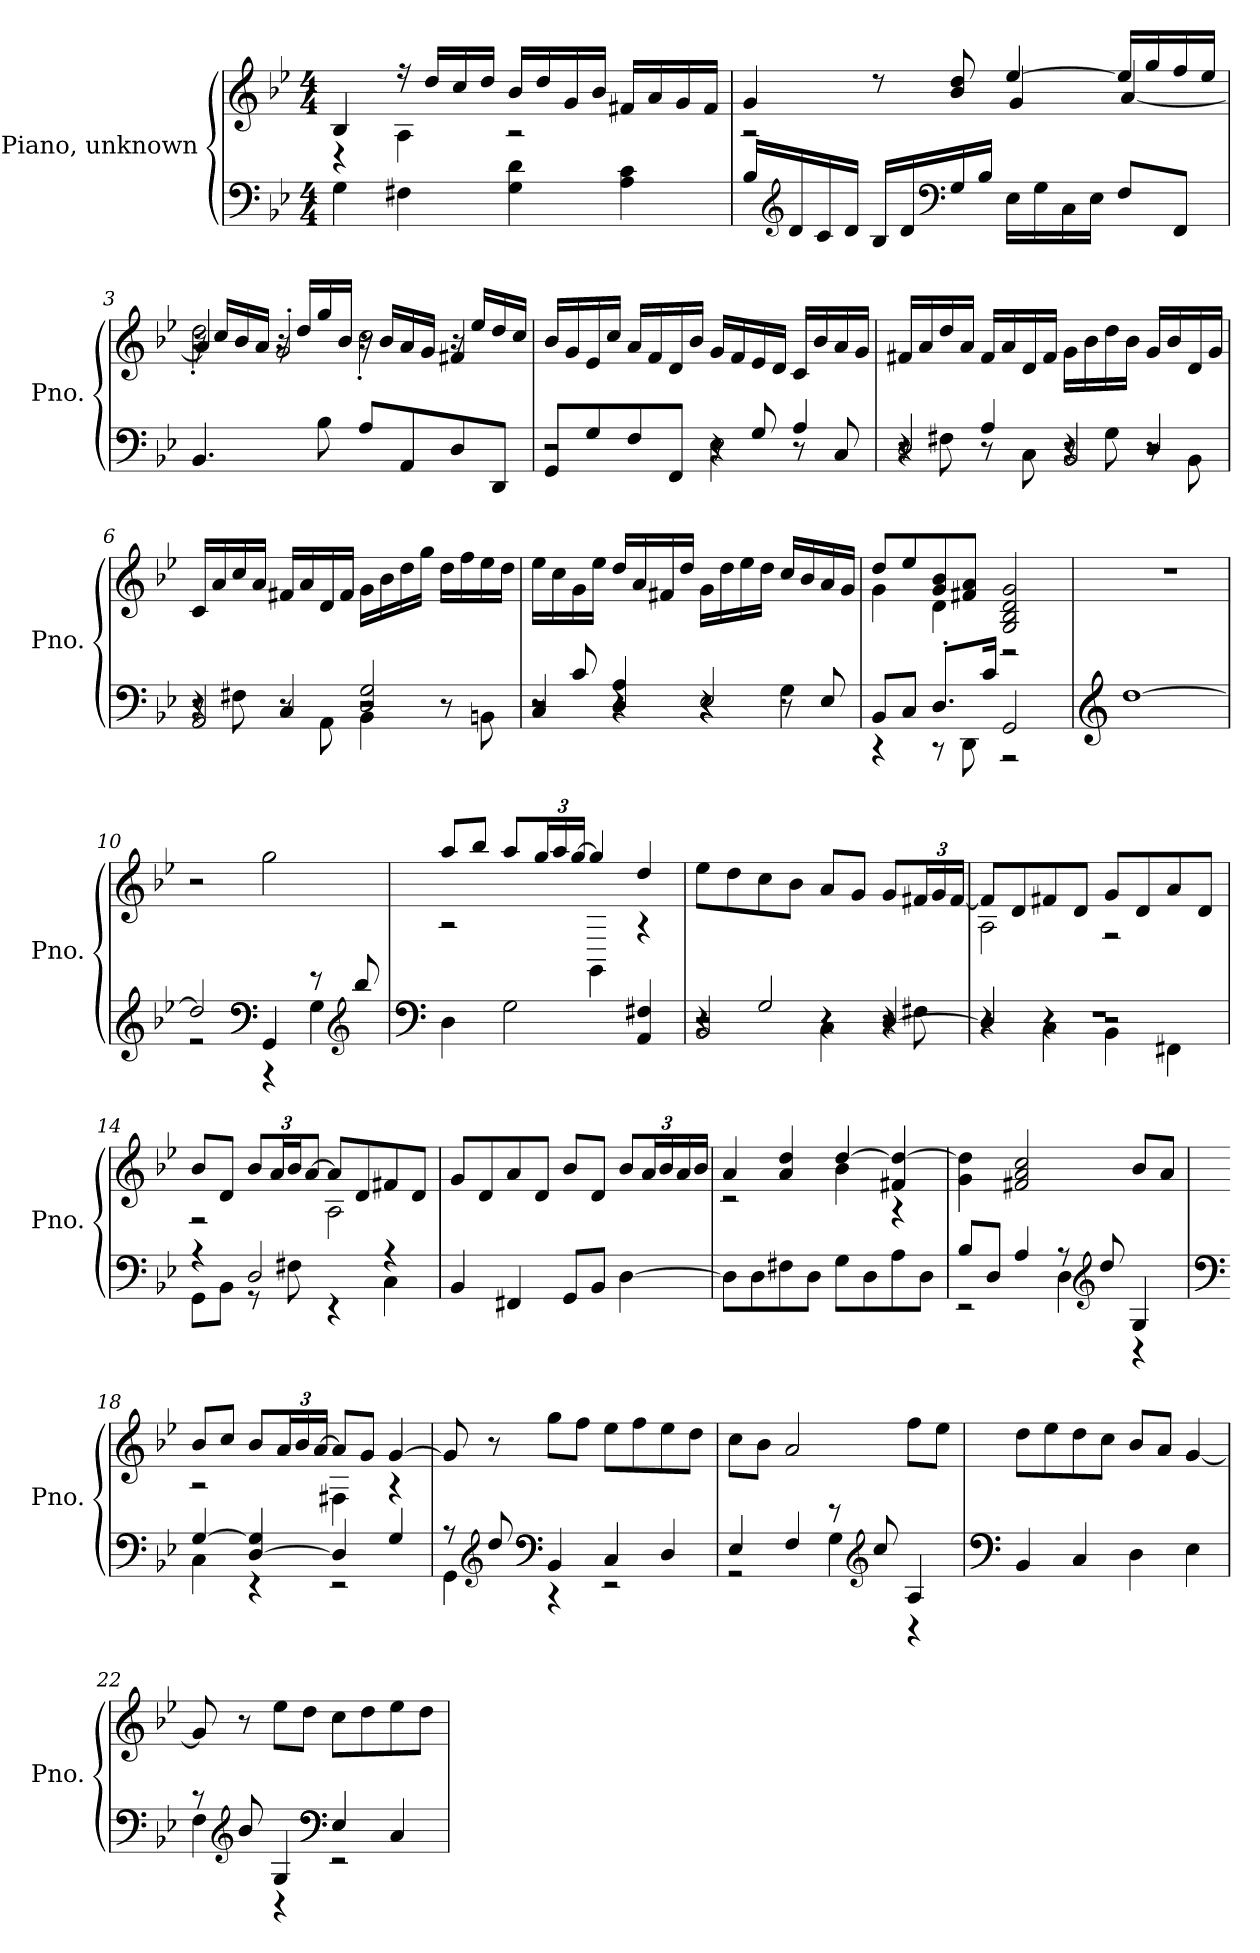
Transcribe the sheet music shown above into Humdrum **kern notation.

**kern	**kern
*part1	*part1
*staff2	*staff1
*I"Piano, unknown	*
*I'Pno.	*
*clefF4	*clefG2
*k[b-e-]	*k[b-e-]
*M4/4	*M4/4
*MM120	*MM120
=1	=1
*	*^
4G\	4B-/	4r
4F#X\	16r	4A\
.	16dd/LL	.
.	16cc/	.
.	16dd/JJ	.
4G\ 4d\	16b-/LL	2r
.	16dd/	.
.	16g/	.
.	16b-/JJ	.
4A\ 4c\	16f#X/LL	.
.	16a/	.
.	16g/	.
.	16f#/JJ	.
=2	=2	=2
16B-/LL	4g/	2r
*clefG2	*	*
16d/	.	.
16c/	.	.
16d/JJ	.	.
16B-/LL	8r	.
16d/	.	.
*clefF4	*	*
16G/	8b-/ 8dd/	.
16B-/JJ	.	.
16E-\LL	[4ee-/	4g/
16G\	.	.
16C\	.	.
16E-\JJ	.	.
8F/L	16ee-/LL]	[4a/
.	16gg/	.
8FF/J	16ff/	.
.	16ee-/JJ	.
!!LO:LB:g=z
=3	=3	=3
*	*	*^
4.BB-/	16r	2dd'\	4a/]
.	16cc/LL	.	.
.	16b-/	.	.
.	16a/JJ	.	.
.	16r	.	2g'/
.	16dd/LL	.	.
8B-\	16gg/	.	.
.	16b-/JJ	.	.
8A/L	16r	2cc'\	.
.	16b-/LL	.	.
8AA/	16a/	.	.
.	16g/JJ	.	.
8D/	16r	.	4f#X/
.	16ee-/LL	.	.
8DD/J	16dd/	.	.
.	16cc/JJ	.	.
*	*v	*v	*v
=4	=4
*^	*
*	*^	*
2r	2r	8GG/L	16b-/LL
.	.	.	16g/
.	.	8G/	16e-/
.	.	.	16cc/JJ
.	.	8F/	16a/LL
.	.	.	16f/
.	.	8FF/J	16d/
.	.	.	16b-/JJ
4r	2E-\	8r	16g/LL
.	.	.	16f/
.	.	8G/	16e-/
.	.	.	16d/JJ
4A/	.	8r	16c/LL
.	.	.	16b-/
.	.	8C/	16a/
.	.	.	16g/JJ
!!LO:LB:g=z
=5	=5	=5	=5
4r	8r	2D/	16f#X/LL
.	.	.	16a/
.	8F#X\	.	16dd/
.	.	.	16a/JJ
4A/	8r	.	16f#/LL
.	.	.	16a/
.	8C\	.	16d/
.	.	.	16f#/JJ
4r	8r	2BB-/	16g\LL
.	.	.	16b-\
.	8G\	.	16dd\
.	.	.	16b-\JJ
4D/	8r	.	16g/LL
.	.	.	16b-/
.	8BB-\	.	16d/
.	.	.	16g/JJ
=6	=6	=6	=6
4r	8r	2AA/	16c/LL
.	.	.	16a/
.	8F#X\	.	16cc/
.	.	.	16a/JJ
4C/	8r	.	16f#X/LL
.	.	.	16a/
.	8AA\	.	16d/
.	.	.	16f#/JJ
2D/ 2G/	4BB-\	2r	16g\LL
.	.	.	16b-\
.	.	.	16dd\
.	.	.	16gg\JJ
.	8r	.	16dd\LL
.	.	.	16ff\
.	8BBn\	.	16ee-\
.	.	.	16dd\JJ
!!LO:LB:g=z
=7	=7	=7	=7
8r	2r	4C/	16ee-\LL
.	.	.	16cc\
8c/	.	.	16g\
.	.	.	16ee-\JJ
4D/ 4A/	.	4r	16dd/LL
.	.	.	16a/
.	.	.	16f#X/
.	.	.	16dd/JJ
4r	4r	2E-/	16g\LL
.	.	.	16dd\
.	.	.	16ee-\
.	.	.	16dd\JJ
8r	4G\	.	16cc/LL
.	.	.	16b-/
8E-/	.	.	16a/
.	.	.	16g/JJ
*	*v	*v	*
=8	=8	=8
*	*	*^
8BB-/L	4r	8dd/L	4g\
8C/J	.	8ee-/	.
8.D'/L	8r	8g/ 8b-/	4d\
.	8DD\	8f#X/ 8a/J	.
16c/Jk	.	.	.
2GG/	2r	2G/ 2B-/ 2d/ 2g/	2r
*v	*v	*	*
*	*v	*v
=9	=9
*clefG2	*
[1dd	1r
=10	=10
*^	*
2dd/]	2r	2r
*clefF4	*	*
4GG/	4r	2gg\
8r	4G\	.
*clefG2	*	*
8bb-/	.	.
*v	*v	*
!!LO:LB:g=z
=11	=11
*clefF4	*
*	*^
4D\	8aa/L	2r
.	8bb-/J	.
2G\	8aa/L	.
*	*Xbrackettup	*
.	24gg/L	.
.	24aa/	.
.	[24gg/JJ	.
.	4gg/]	4GG\
4AA/ 4F#X/	4dd/	4r
*	*v	*v
=12	=12
*^	*
*	*^	*
4r	2r	2BB-/	8ee-\L
.	.	.	8dd\
2G/	.	.	8cc\
.	.	.	8b-\J
.	4C\	4r	8a/L
.	.	.	8g/J
4r	8r	[4D/	8g/L
.	8F#X\	.	24f#X/L
.	.	.	24g/
.	.	.	[24f#/JJ
=13	=13	=13	=13
*	*	*	*^
1r	4r	4D/]	8f#/L]	2A\
.	.	.	8d/	.
.	4C\	4r	8f#X/	.
.	.	.	8d/J	.
.	4BB-\	2r	8g/L	2r
.	.	.	8d/	.
.	4FF#X\	.	8a/	.
.	.	.	8d/J	.
*	*v	*v	*	*
=14	=14	=14	=14
4r	8GG\L	8b-/L	2r
.	8BB-\J	8d/J	.
2D/	8r	12b-/L	.
.	.	24a/L	.
.	8F#X\	24b-/J	.
.	.	[12a/J	.
.	4r	8a/L]	2A\
.	.	8d/	.
4r	4C\	8f#X/	.
.	.	8d/J	.
*v	*v	*	*
*	*v	*v
!!LO:LB:g=z
=15	=15
4BB-/	8g/L
.	8d/
4FF#X/	8a/
.	8d/J
8GG/L	8b-/L
8BB-/J	8d/J
[4D\	12b-/L
.	24a/L
.	24b-/
.	24a/
.	24b-/JJ
=16	=16
*	*^
8D\L]	4a/	2r
8D\	.	.
8F#X\	4a/ 4dd/	.
8D\J	.	.
8G\L	[4dd/	4b-\
8D\	.	.
8A\	4f#X/ 4dd/_	4r
8D\J	.	.
*	*v	*v
=17	=17
*^	*
8B-/L	2r	4g\ 4dd\]
8D/J	.	.
4A/	.	2f#X/ 2a/ 2cc/
8r	4D\	.
*clefG2	*	*
8dd/	.	.
4G/	4r	8b-/L
.	.	8a/J
=18	=18	=18
*clefF4	*	*
*	*	*^
[4G/	4C\	8b-/L	2r
.	.	8cc/J	.
[4D/ 4G/]	4r	8b-/L	.
.	.	24a/L	.
.	.	24b-/	.
.	.	[24a/JJ	.
4D/]	2r	8a/L]	4F#X\
.	.	8g/J	.
4G/	.	[4g/	4r
*	*	*v	*v
!!LO:PB:g=z
=19	=19	=19
8r	4GG\	8g/]
*clefG2	*	*
8dd/	.	8r
*clefF4	*	*
4BB-/	4r	8gg\L
.	.	8ff\J
4C/	2r	8ee-\L
.	.	8ff\
4D/	.	8ee-\
.	.	8dd\J
=20	=20	=20
4E-/	2r	8cc\L
.	.	8b-\J
4F/	.	2a/
8r	4G\	.
*clefG2	*	*
8cc/	.	.
4A/	4r	8ff\L
.	.	8ee-\J
*v	*v	*
=21	=21
*clefF4	*
4BB-/	8dd\L
.	8ee-\
4C/	8dd\
.	8cc\J
4D\	8b-/L
.	8a/J
4E-\	[4g/
=22	=22
*^	*
8r	4F\	8g/]
*clefG2	*	*
8b-/	.	8r
4G/	4r	8ee-\L
.	.	8dd\J
*clefF4	*	*
4E-/	2r	8cc\L
.	.	8dd\
4C/	.	8ee-\
.	.	8dd\J
*v	*v	*
=	=
*-	*-
